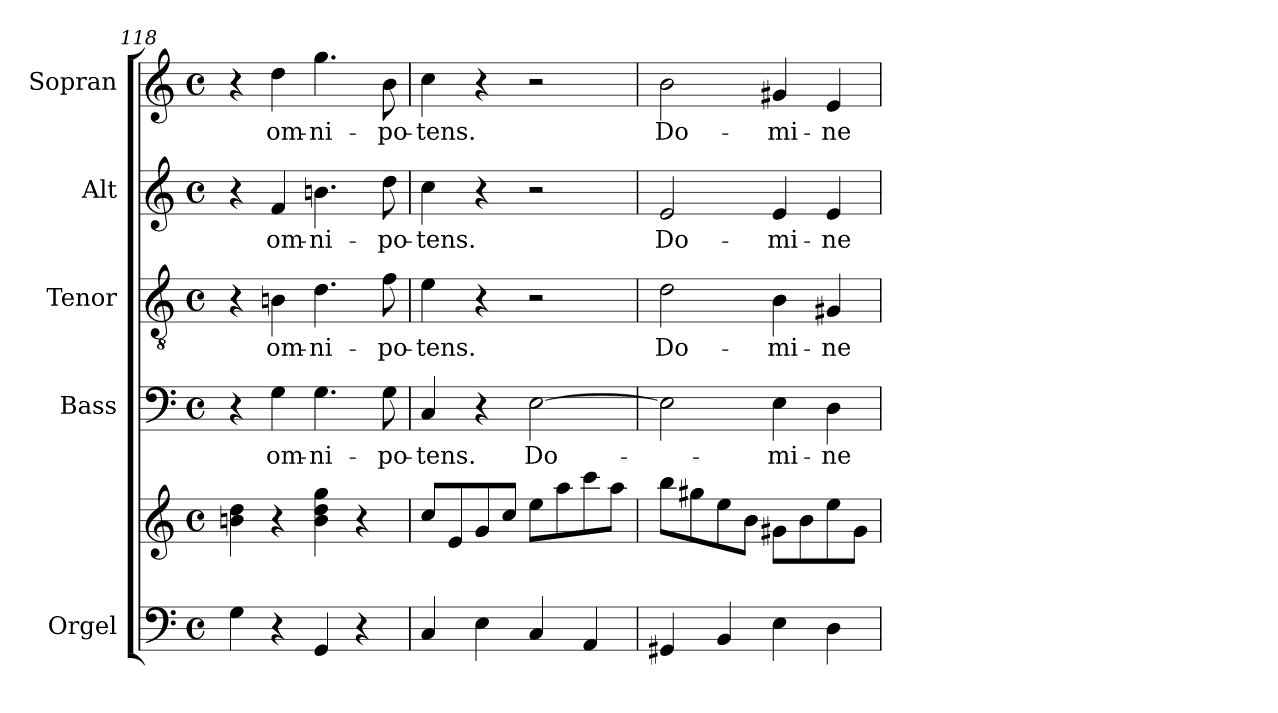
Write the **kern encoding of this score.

**kern	**kern	**kern	**text	**kern	**text	**kern	**text	**kern	**text
*part5	*part5	*part4	*part4	*part3	*part3	*part2	*part2	*part1	*part1
*staff6	*staff5	*staff4	*staff4	*staff3	*staff3	*staff2	*staff2	*staff1	*staff1
*I"Orgel	*	*I"Bass	*	*I"Tenor	*	*I"Alt	*	*I"Sopran	*
*I'Org.	*	*I'B.	*	*I'T.	*	*I'A.	*	*I'S.	*
*clefF4	*clefG2	*clefF4	*	*clefGv2	*	*clefG2	*	*clefG2	*
*k[]	*k[]	*k[]	*	*k[]	*	*k[]	*	*k[]	*
*C:	*C:	*C:	*	*C:	*	*C:	*	*C:	*
*M4/4	*M4/4	*M4/4	*	*M4/4	*	*M4/4	*	*M4/4	*
*met(c)	*met(c)	*met(c)	*	*met(c)	*	*met(c)	*	*met(c)	*
=118	=118	=118	=118	=118	=118	=118	=118	=118	=118
4G\	4bn\ 4dd\	4r	.	4r	.	4r	.	4r	.
!	!	!	!LO:LY:b	!	!LO:LY:b	!	!LO:LY:b	!	!LO:LY:b
4r	4r	4G\	om-	4Bn\	om-	4f/	om-	4dd\	om-
!	!	!	!LO:LY:b	!	!LO:LY:b	!	!LO:LY:b	!	!LO:LY:b
4GG/	4b\ 4dd\ 4gg\	4.G\	-ni-	4.d\	-ni-	4.bn\	-ni-	4.gg\	-ni-
4r	4r	.	.	.	.	.	.	.	.
!	!	!	!LO:LY:b	!	!LO:LY:b	!	!LO:LY:b	!	!LO:LY:b
.	.	8G\	-po-	8f\	-po-	8dd\	-po-	8b\	-po-
!!LO:PB:g=z
=119	=119	=119	=119	=119	=119	=119	=119	=119	=119
!	!	!	!LO:LY:b	!	!LO:LY:b	!	!LO:LY:b	!	!LO:LY:b
4C/	8cc/L	4C/	-tens.	4e\	-tens.	4cc\	-tens.	4cc\	-tens.
.	8e/	.	.	.	.	.	.	.	.
4E\	8g/	4r	.	4r	.	4r	.	4r	.
.	8cc/J	.	.	.	.	.	.	.	.
!	!	!	!LO:LY:b	!	!	!	!	!	!
4C/	8ee\L	[2E\	Do-	2r	.	2r	.	2r	.
.	8aa\	.	.	.	.	.	.	.	.
4AA/	8ccc\	.	.	.	.	.	.	.	.
.	8aa\J	.	.	.	.	.	.	.	.
=120	=120	=120	=120	=120	=120	=120	=120	=120	=120
!	!	!	!	!	!LO:LY:b	!	!LO:LY:b	!	!LO:LY:b
4GG#X/	8bb\L	2E\]	.	2d\	Do-	2e/	Do-	2b\	Do-
.	8gg#X\	.	.	.	.	.	.	.	.
4BB/	8ee\	.	.	.	.	.	.	.	.
.	8b\J	.	.	.	.	.	.	.	.
!	!	!	!LO:LY:b	!	!LO:LY:b	!	!LO:LY:b	!	!LO:LY:b
4E\	8g#X\L	4E\	-mi-	4B\	-mi-	4e/	-mi-	4g#X/	-mi-
.	8b\	.	.	.	.	.	.	.	.
!	!	!	!LO:LY:b	!	!LO:LY:b	!	!LO:LY:b	!	!LO:LY:b
4D\	8ee\	4D\	-ne	4G#X/	-ne	4e/	-ne	4e/	-ne
.	8g#\J	.	.	.	.	.	.	.	.
=	=	=	=	=	=	=	=	=	=
*-	*-	*-	*-	*-	*-	*-	*-	*-	*-
